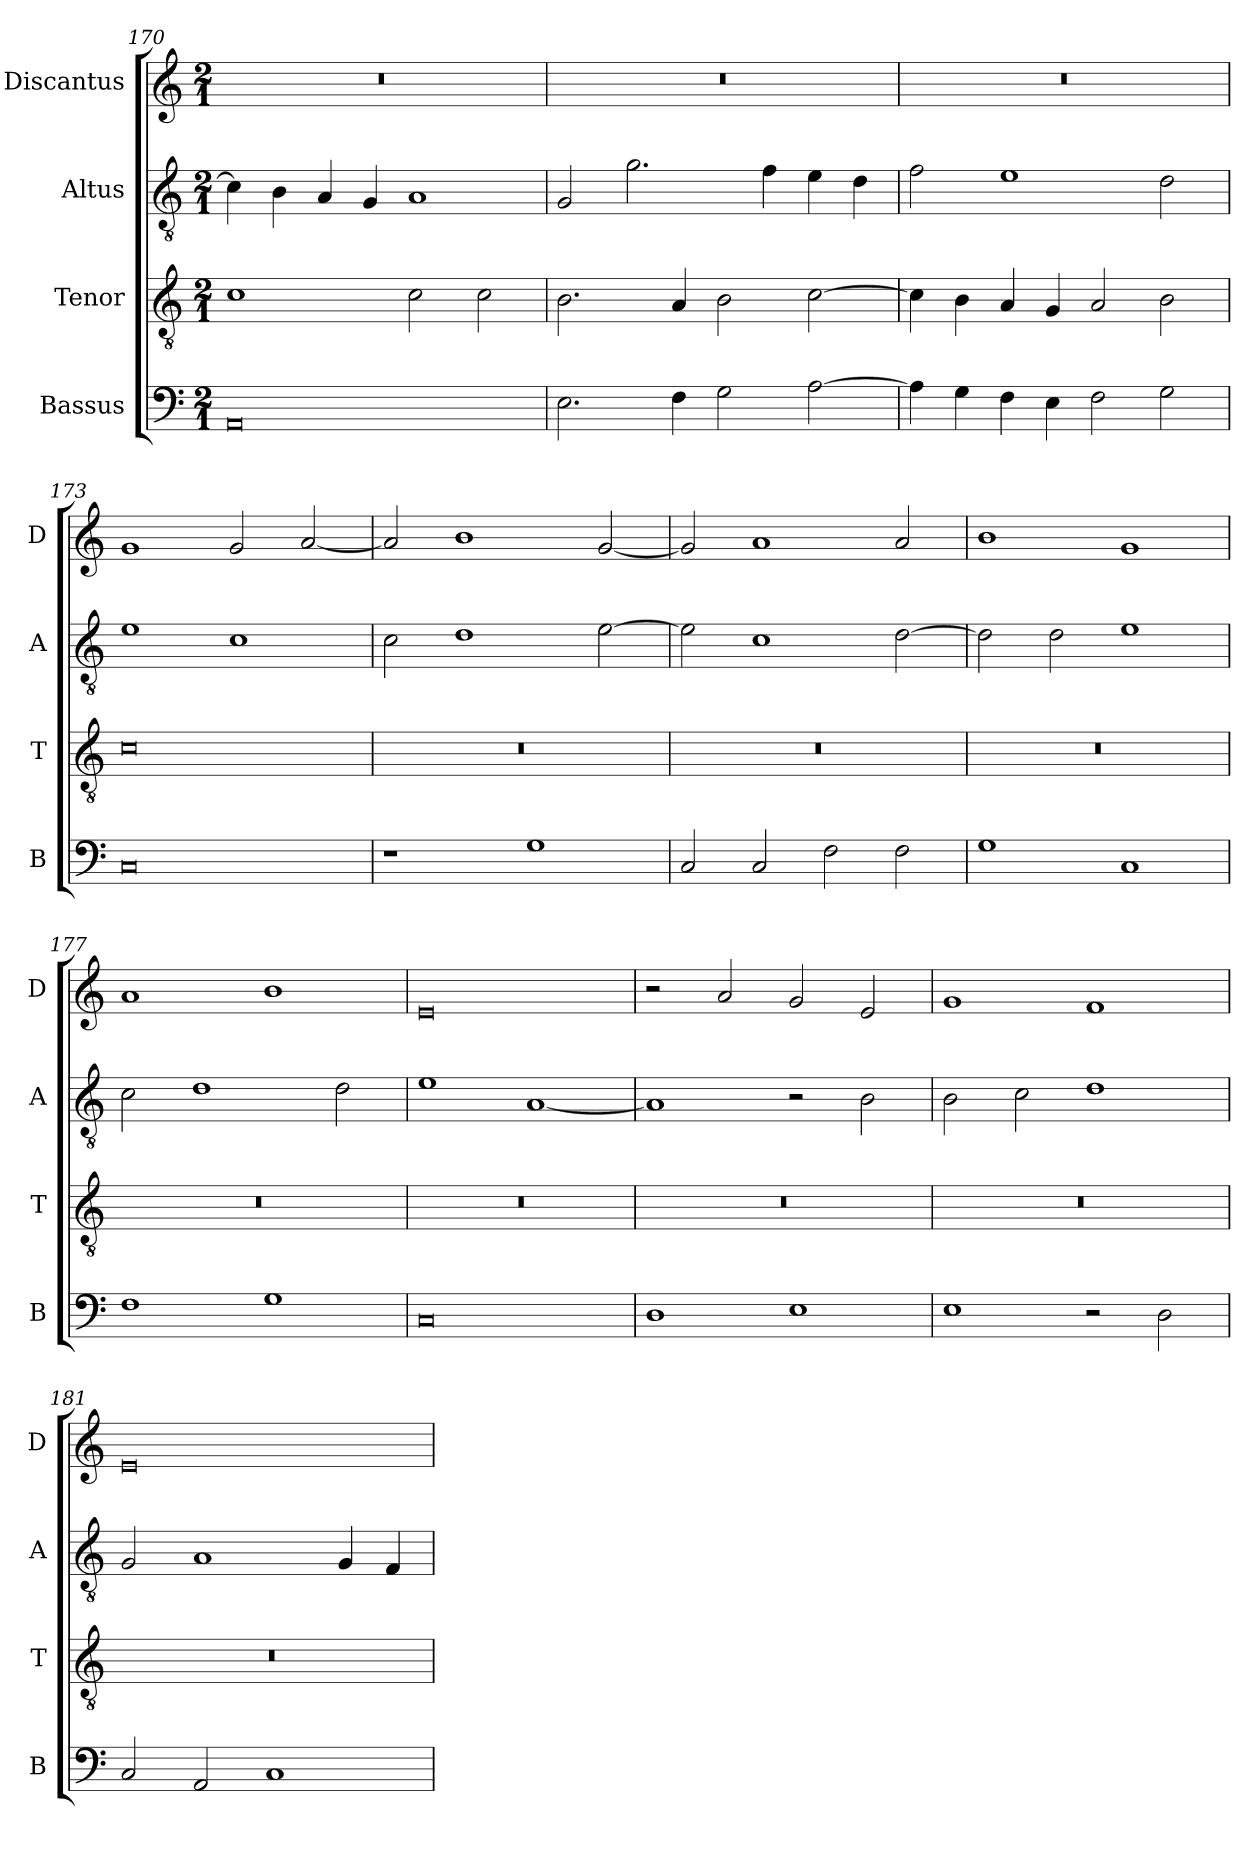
**kern	**kern	**kern	**kern
*part4	*part3	*part2	*part1
*staff4	*staff3	*staff2	*staff1
*I"Bassus	*I"Tenor	*I"Altus	*I"Discantus
*I'B	*I'T	*I'A	*I'D
*clefF4	*clefGv2	*clefGv2	*clefG2
*k[]	*k[]	*k[]	*k[]
*M2/1	*M2/1	*M2/1	*M2/1
=170	=170	=170	=170
0AA	1c	4c]	0r
.	.	4B	.
.	.	4A	.
.	.	4G	.
.	2c	1A	.
.	2c	.	.
=171	=171	=171	=171
2.E	2.B	2G	0r
.	.	2.g	.
4F	4A	.	.
2G	2B	.	.
.	.	4f	.
[2A	[2c	4e	.
.	.	4d	.
=172	=172	=172	=172
4A]	4c]	2f	0r
4G	4B	.	.
4F	4A	1e	.
4E	4G	.	.
2F	2A	.	.
2G	2B	2d	.
=173	=173	=173	=173
0C	0c	1e	1g
.	.	1c	2g
.	.	.	[2a
=174	=174	=174	=174
1r	0r	2c	2a]
.	.	1d	1b
1G	.	.	.
.	.	[2e	[2g
=175	=175	=175	=175
2C	0r	2e]	2g]
2C	.	1c	1a
2F	.	.	.
2F	.	[2d	2a
=176	=176	=176	=176
1G	0r	2d]	1b
.	.	2d	.
1C	.	1e	1g
=177	=177	=177	=177
1F	0r	2c	1a
.	.	1d	.
1G	.	.	1b
.	.	2d	.
=178	=178	=178	=178
0C	0r	1e	0e
.	.	[1A	.
=179	=179	=179	=179
1D	0r	1A]	2r
.	.	.	2a
1E	.	2r	2g
.	.	2B	2e
=180	=180	=180	=180
1E	0r	2B	1g
.	.	2c	.
2r	.	1d	1f
2D	.	.	.
=181	=181	=181	=181
2C	0r	2G	0e
2AA	.	1A	.
1C	.	.	.
.	.	4G	.
.	.	4F	.
=	=	=	=
*-	*-	*-	*-
